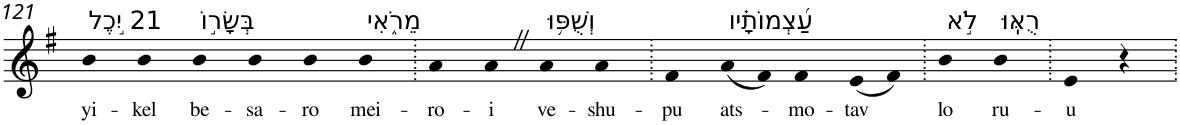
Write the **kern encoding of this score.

**kern	**text
*part1	*part1
*staff1	*staff1
*I"Piano	*
*I'Pno	*
!!LO:PB:g=z
*clefG2	*
*k[f#]	*
*G:	*
=121	=121
!LO:TX:a:t=21 יִ֣כֶל	!
!	!LO:LY:b
4b	yi-
!	!LO:LY:b
4b	-kel
!LO:TX:a:t=בְּשָׂר֣וֹ	!
!	!LO:LY:b
4b	be-
!	!LO:LY:b
4b	-sa-
!	!LO:LY:b
4b	-ro
!LO:TX:a:t=מֵרֹ֑אִי	!
!	!LO:LY:b
4b	mei-
=122.	=122.
!	!LO:LY:b
4a	-ro-
!	!LO:LY:b
4aZ	-i
!LO:TX:a:t=וְשֻׁפּ֥וּ	!
!	!LO:LY:b
4a	ve-
!	!LO:LY:b
4a	-shu-
=123.	=123.
!	!LO:LY:b
4f#	-pu
!LO:TX:a:t=עַ֝צְמוֹתָ֗יו	!
!	!LO:LY:b
(8a	ats-
8f#)	.
!	!LO:LY:b
4f#	-mo-
!	!LO:LY:b
(8e	-tav
8f#)	.
=124.	=124.
!LO:TX:a:t=לֹ֣א	!
!	!LO:LY:b
4b	lo
!LO:TX:a:t=רֻאּֽוּ	!
!	!LO:LY:b
4b	ru-
=125.	=125.
!	!LO:LY:b
4e	-u
4r	.
=.	=.
*-	*-
